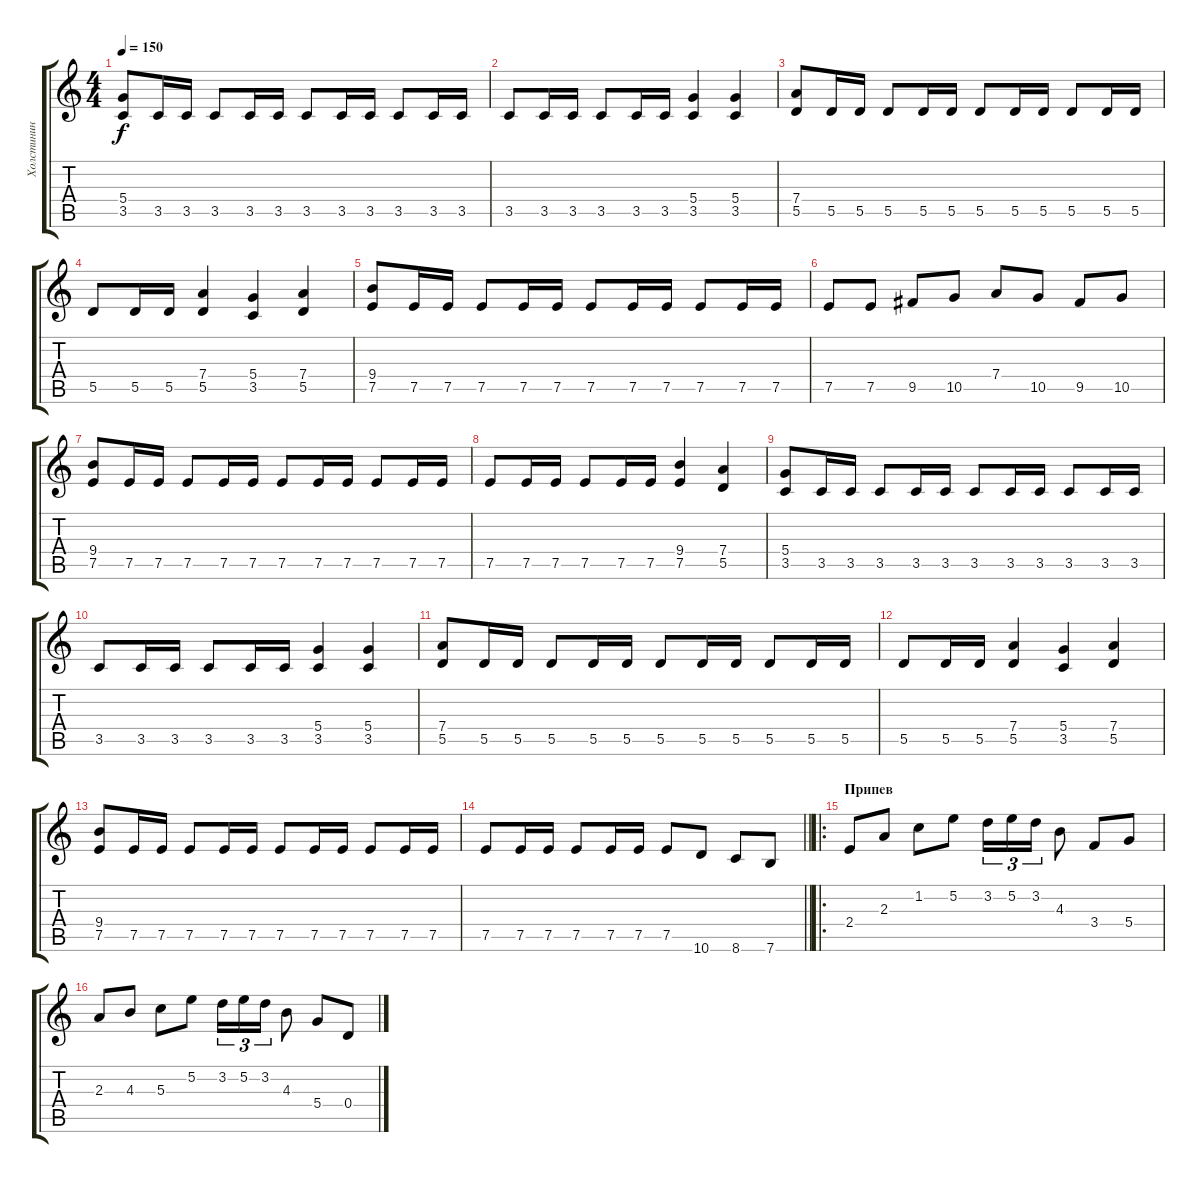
\track ("Холстинин" "Холстинин") {instrument distortionguitar}
\staff {score tabs}
\tuning (E4 B3 G3 D3 A2 E2) {hide}
\ts (4 4)
\tempo 150
\clef g2
\ks c
(5.4 3.5).8{dy f} 3.5.16 3.5.16 3.5.8 3.5.16 3.5.16 3.5.8 3.5.16 3.5.16 3.5.8 3.5.16 3.5.16 |
3.5.8 3.5.16 3.5.16 3.5.8 3.5.16 3.5.16 (5.4 3.5).4 (5.4 3.5).4 |
(7.4 5.5).8 5.5.16 5.5.16 5.5.8 5.5.16 5.5.16 5.5.8 5.5.16 5.5.16 5.5.8 5.5.16 5.5.16 |
5.5.8 5.5.16 5.5.16 (7.4 5.5).4 (5.4 3.5).4 (7.4 5.5).4 |
(9.4 7.5).8 7.5.16 7.5.16 7.5.8 7.5.16 7.5.16 7.5.8 7.5.16 7.5.16 7.5.8 7.5.16 7.5.16 |
7.5.8 7.5.8 9.5.8 10.5.8 7.4.8 10.5.8 9.5.8 10.5.8 |
(9.4 7.5).8 7.5.16 7.5.16 7.5.8 7.5.16 7.5.16 7.5.8 7.5.16 7.5.16 7.5.8 7.5.16 7.5.16 |
7.5.8 7.5.16 7.5.16 7.5.8 7.5.16 7.5.16 (9.4 7.5).4 (7.4 5.5).4 |
(5.4 3.5).8 3.5.16 3.5.16 3.5.8 3.5.16 3.5.16 3.5.8 3.5.16 3.5.16 3.5.8 3.5.16 3.5.16 |
3.5.8 3.5.16 3.5.16 3.5.8 3.5.16 3.5.16 (5.4 3.5).4 (5.4 3.5).4 |
(7.4 5.5).8 5.5.16 5.5.16 5.5.8 5.5.16 5.5.16 5.5.8 5.5.16 5.5.16 5.5.8 5.5.16 5.5.16 |
5.5.8 5.5.16 5.5.16 (7.4 5.5).4 (5.4 3.5).4 (7.4 5.5).4 |
(9.4 7.5).8 7.5.16 7.5.16 7.5.8 7.5.16 7.5.16 7.5.8 7.5.16 7.5.16 7.5.8 7.5.16 7.5.16 |
\barLineRight lightlight
7.5.8 7.5.16 7.5.16 7.5.8 7.5.16 7.5.16 7.5.8 10.6.8 8.6.8 7.6.8 |
\ro
\section ("" "Припев")
2.4.8 2.3.8 1.2.8 5.2.8 3.2.16{tu (3 2)} 5.2.16{tu (3 2)} 3.2.16{tu (3 2)} 4.3.8 3.4.8 5.4.8 |
2.3.8 4.3.8 5.3.8 5.2.8 3.2.16{tu (3 2)} 5.2.16{tu (3 2)} 3.2.16{tu (3 2)} 4.3.8 5.4.8 0.4.8
